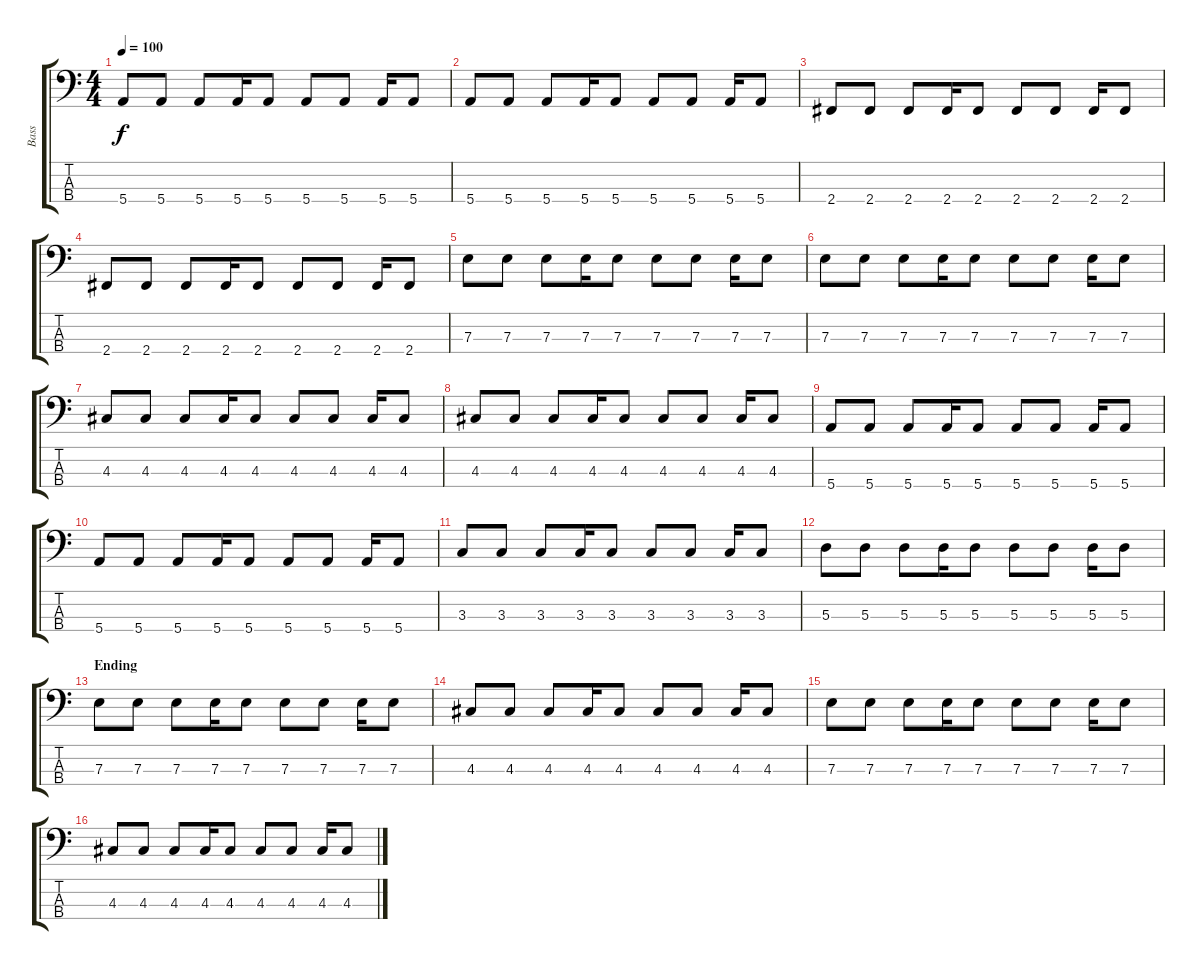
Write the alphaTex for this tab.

\track ("Bass" "Bass") {instrument electricbassfinger}
\staff {score tabs}
\tuning (G2 D2 A1 E1) {hide}
\ts (4 4)
\tempo 100
\clef f4
\ks c
5.4.8{dy f} 5.4.8 5.4.8 5.4.16 5.4.8 5.4.8 5.4.8 5.4.16 5.4.8 |
5.4.8 5.4.8 5.4.8 5.4.16 5.4.8 5.4.8 5.4.8 5.4.16 5.4.8 |
2.4.8 2.4.8 2.4.8 2.4.16 2.4.8 2.4.8 2.4.8 2.4.16 2.4.8 |
2.4.8 2.4.8 2.4.8 2.4.16 2.4.8 2.4.8 2.4.8 2.4.16 2.4.8 |
7.3.8 7.3.8 7.3.8 7.3.16 7.3.8 7.3.8 7.3.8 7.3.16 7.3.8 |
7.3.8 7.3.8 7.3.8 7.3.16 7.3.8 7.3.8 7.3.8 7.3.16 7.3.8 |
4.3.8 4.3.8 4.3.8 4.3.16 4.3.8 4.3.8 4.3.8 4.3.16 4.3.8 |
4.3.8 4.3.8 4.3.8 4.3.16 4.3.8 4.3.8 4.3.8 4.3.16 4.3.8 |
5.4.8 5.4.8 5.4.8 5.4.16 5.4.8 5.4.8 5.4.8 5.4.16 5.4.8 |
5.4.8 5.4.8 5.4.8 5.4.16 5.4.8 5.4.8 5.4.8 5.4.16 5.4.8 |
3.3.8 3.3.8 3.3.8 3.3.16 3.3.8 3.3.8 3.3.8 3.3.16 3.3.8 |
5.3.8 5.3.8 5.3.8 5.3.16 5.3.8 5.3.8 5.3.8 5.3.16 5.3.8 |
\section ("" "Ending")
7.3.8 7.3.8 7.3.8 7.3.16 7.3.8 7.3.8 7.3.8 7.3.16 7.3.8 |
4.3.8 4.3.8 4.3.8 4.3.16 4.3.8 4.3.8 4.3.8 4.3.16 4.3.8 |
7.3.8 7.3.8 7.3.8 7.3.16 7.3.8 7.3.8 7.3.8 7.3.16 7.3.8 |
4.3.8 4.3.8 4.3.8 4.3.16 4.3.8 4.3.8 4.3.8 4.3.16 4.3.8
